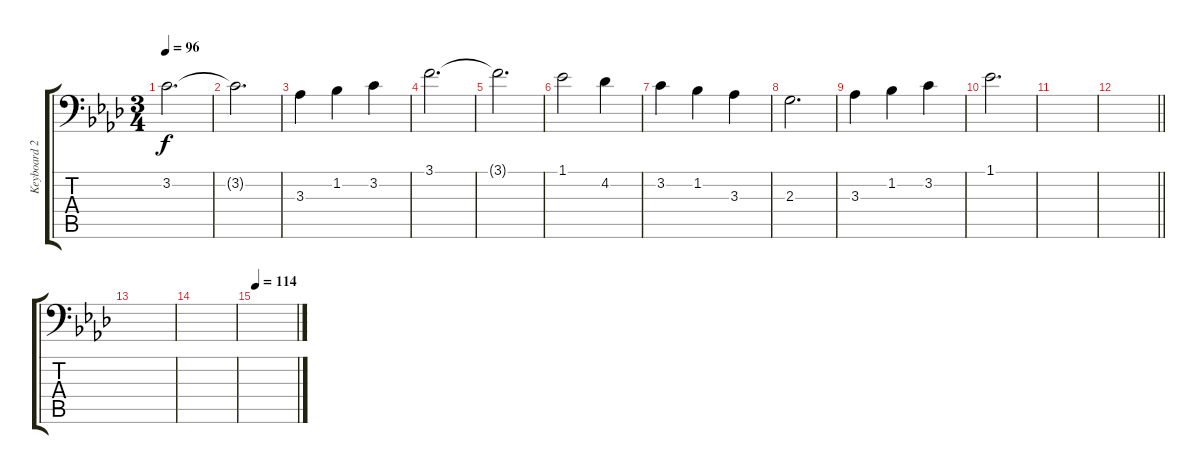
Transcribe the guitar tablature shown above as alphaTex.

\track ("Keyboard 2" "Keyboard 2") {instrument flute}
\staff {score tabs}
\tuning (D4 A3 F3 C3 G2 C1) {hide}
\ts (3 4)
\tempo 96
\clef f4
\ks fminor
3.2.2{d dy f} |
3.2{t}.2{d} |
3.3.4 1.2.4 3.2.4 |
3.1.2{d} |
3.1{t}.2{d} |
1.1.2 4.2.4 |
3.2.4 1.2.4 3.3.4 |
2.3.2{d} |
3.3.4 1.2.4 3.2.4 |
1.1.2{d} |
|
\barLineRight lightlight
|
|
|
\tempo 114
